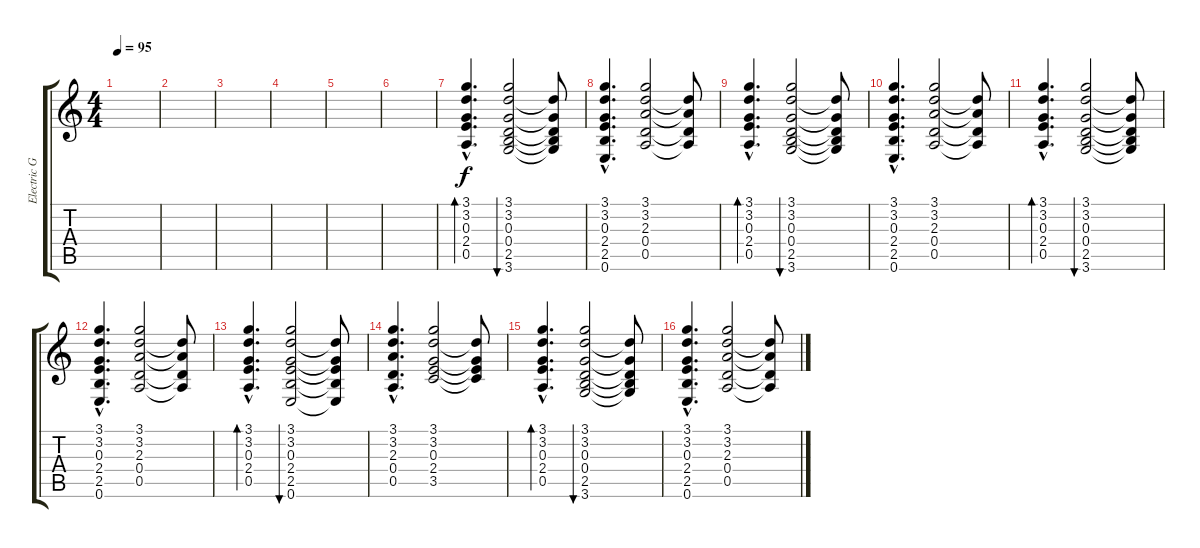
\track ("Electric Guitar(2)" "Electric G") {instrument overdrivenguitar}
\staff {score tabs}
\tuning (E4 B3 G3 D3 A2 E2) {hide}
\ts (4 4)
\tempo 95
\clef g2
\ks c
|
|
|
|
|
|
(3.1{hac} 3.2{hac} 0.3{hac} 2.4{hac} 0.5{hac}).4{d bd 60 volume 12} (3.1 3.2 0.3 0.4 2.5 3.6).2{bu 60} (3.2{t} 0.3{t} 0.4{t} 2.5{t} 3.6{t}).8 |
(3.1{hac} 3.2{hac} 0.3{hac} 2.4{hac} 2.5{hac} 0.6{hac}).4{d} (3.1 3.2 2.3 0.4 0.5).2 (3.2{t} 2.3{t} 0.4{t} 0.5{t}).8 |
(3.1{hac} 3.2{hac} 0.3{hac} 2.4{hac} 0.5{hac}).4{d bd 60} (3.1 3.2 0.3 0.4 2.5 3.6).2{bu 60} (3.2{t} 0.3{t} 0.4{t} 2.5{t} 3.6{t}).8 |
(3.1{hac} 3.2{hac} 0.3{hac} 2.4{hac} 2.5{hac} 0.6{hac}).4{d} (3.1 3.2 2.3 0.4 0.5).2 (3.2{t} 2.3{t} 0.4{t} 0.5{t}).8 |
(3.1{hac} 3.2{hac} 0.3{hac} 2.4{hac} 0.5{hac}).4{d bd 60} (3.1 3.2 0.3 0.4 2.5 3.6).2{bu 60} (3.2{t} 0.3{t} 0.4{t} 2.5{t} 3.6{t}).8 |
(3.1{hac} 3.2{hac} 0.3{hac} 2.4{hac} 2.5{hac} 0.6{hac}).4{d} (3.1 3.2 2.3 0.4 0.5).2 (3.2{t} 2.3{t} 0.4{t} 0.5{t}).8 |
(3.1{hac} 3.2{hac} 0.3{hac} 2.4{hac} 0.5{hac}).4{d bd 60} (3.1 3.2 0.3 2.4 2.5 0.6).2{bu 60} (3.2{t} 0.3{t} 2.4{t} 2.5{t} 0.6{t}).8 |
(3.1{hac} 3.2{hac} 2.3{hac} 0.4{hac} 0.5{hac}).4{d} (3.1 3.2 0.3 2.4 3.5).2 (3.2{t} 0.3{t} 2.4{t} 3.5{t}).8 |
(3.1{hac} 3.2{hac} 0.3{hac} 2.4{hac} 0.5{hac}).4{d bd 60} (3.1 3.2 0.3 0.4 2.5 3.6).2{bu 60} (3.2{t} 0.3{t} 0.4{t} 2.5{t} 3.6{t}).8 |
(3.1{hac} 3.2{hac} 0.3{hac} 2.4{hac} 2.5{hac} 0.6{hac}).4{d} (3.1 3.2 2.3 0.4 0.5).2 (3.2{t} 2.3{t} 0.4{t} 0.5{t}).8
